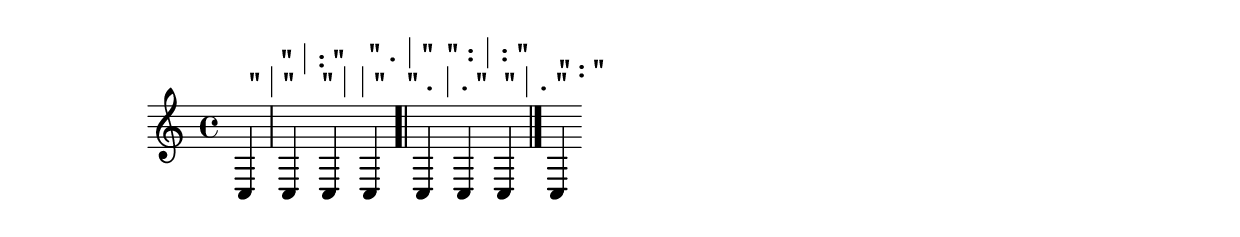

\version "2.3.17"

\header {
    
    texidoc = "There a many types of bar lines available."

}

\paper { raggedright = ##t }

\relative {
    \override Score.RehearsalMark #'font-family = #'typewriter
    c4 \bar "|" \mark \markup {  \simple #"\"|\"" } 
    c \bar "|:" \mark \markup {  \simple #"\"|:\"" } 
    c \bar "||" \mark \markup {  \simple #"\"||\"" } 
    \bar ":|" \mark \markup {  \simple #"\":|\"" } 
    c \bar ".|" \mark \markup {  \simple #"\".|\"" } 
    c \bar ".|." \mark \markup {  \simple #"\".|.\"" } 
    c \bar ":|:" \mark \markup {  \simple #"\":|:\"" } 
    c \bar "|." \mark \markup {  \simple #"\"|.\"" } 
    c \bar ":" \mark \markup {  \simple #"\":\"" } 
}
